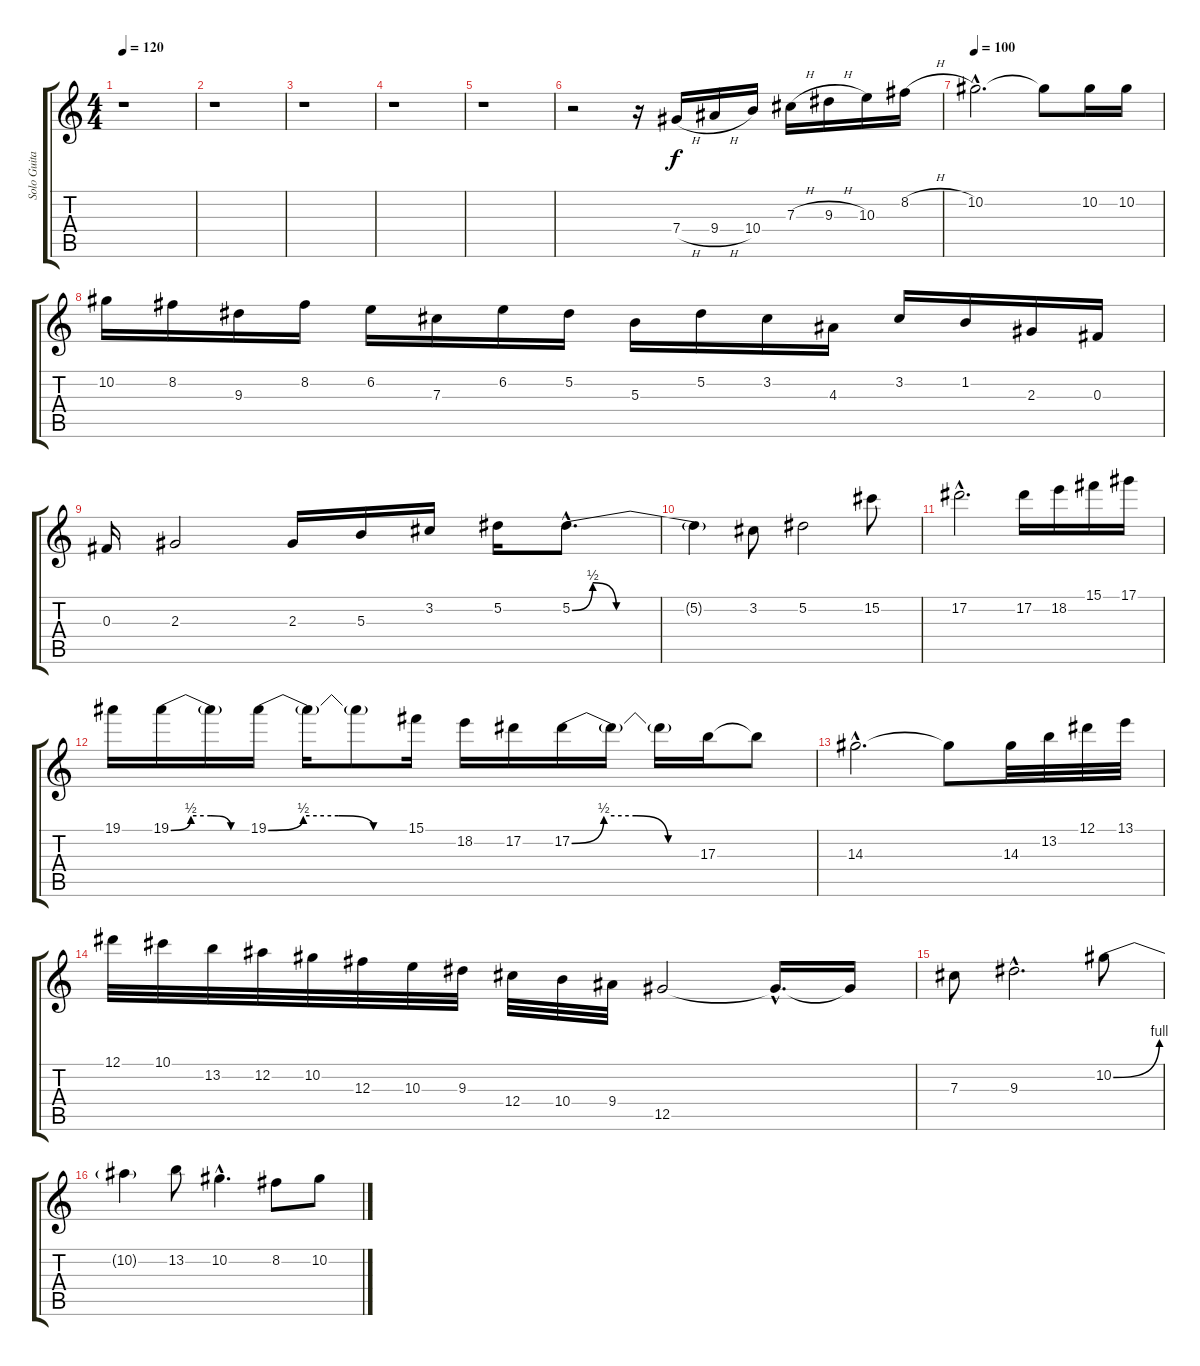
\track ("Solo Guitar" "Solo Guita") {instrument distortionguitar}
\staff {score tabs}
\tuning (Eb4 Bb3 Gb3 Db3 Ab2 Eb2) {hide}
\ts (4 4)
\tempo 120
\clef g2
\ks c
r.1{dy f} |
r.1 |
r.1 |
r.1 |
r.1 |
r.2 r.16 7.4{h}.16 9.4{h}.16 10.4.16 7.3{h}.16 9.3{h}.16 10.3.16 8.2{h}.16 |
\tempo 100
10.2{hac}.2{d} 10.2{t}.8 10.2.16 10.2.16 |
10.2.16 8.2.16 9.3.16 8.2.16 6.2.16 7.3.16 6.2.16 5.2.16 5.3.16 5.2.16 3.2.16 4.3.16 3.2.16 1.2.16 2.3.16 0.3.16 |
0.3.16 2.3.2 2.3.16 5.3.16 3.2.16 5.2.16 5.2{be (custom 0 0 7 2 15 0 45 0 60 0) hac}.8{d} |
5.2{t}.4 3.2.8 5.2.2 15.2.8 |
17.2{hac}.2{d} 17.2.16 18.2.16 15.1.16 17.1.16 |
19.1.16 19.1{be (custom 0 0 15 2 30 2 45 0 60 0)}.16 19.1{t}.16 19.1{be (custom 0 0 15 2 30 2 45 0 60 0)}.16 19.1{t}.16 19.1{t}.8 15.1.16 18.2.16 17.2.16 17.2{be (custom 0 0 15 2 30 2 45 0 60 0)}.16 17.2{t}.16 17.2{t}.16 17.3.16 17.3{t}.8 |
14.3{hac}.2{d} 14.3{t}.8 14.3.32 13.2.32 12.1.32 13.1.32 |
12.1.32 10.1.32 13.2.32 12.2.32 10.2.32 12.3.32 10.3.32 9.3.32 12.4.32 10.4.32 9.4.32 12.5.2 12.5{hac t}.16{d} 12.5{t}.16 |
7.3.8 9.3{hac}.2{d} 10.2{be (bend 0 0 60 4)}.8 |
10.2{t}.4 13.2.8 10.2{hac}.4{d} 8.2.8 10.2.8
